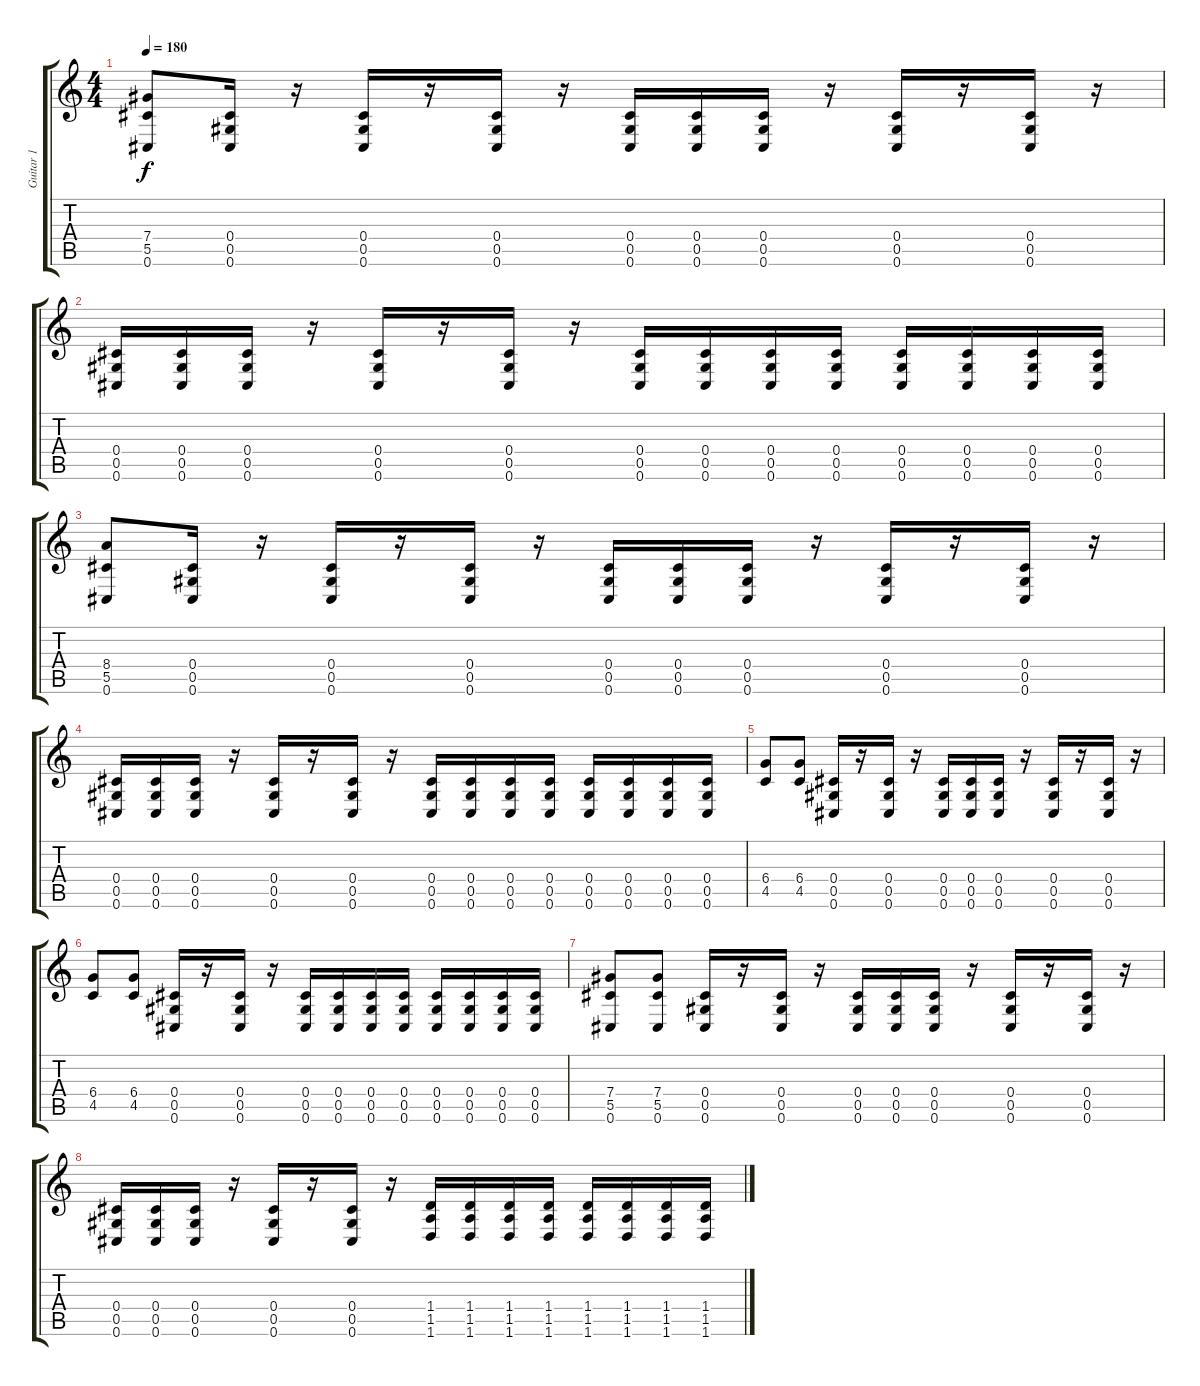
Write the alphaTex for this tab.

\track ("Guitar 1" "Guitar 1") {instrument overdrivenguitar}
\staff {score tabs}
\tuning (E4 Bb3 Gb3 Db3 Ab2 Db2) {hide}
\ts (4 4)
\tempo 180
\clef g2
\ks c
(7.4 5.5 0.6).8{dy f} (0.4 0.5 0.6).16 r.16 (0.4 0.5 0.6).16 r.16 (0.4 0.5 0.6).16 r.16 (0.4 0.5 0.6).16 (0.4 0.5 0.6).16 (0.4 0.5 0.6).16 r.16 (0.4 0.5 0.6).16 r.16 (0.4 0.5 0.6).16 r.16 |
(0.4 0.5 0.6).16 (0.4 0.5 0.6).16 (0.4 0.5 0.6).16 r.16 (0.4 0.5 0.6).16 r.16 (0.4 0.5 0.6).16 r.16 (0.4 0.5 0.6).16 (0.4 0.5 0.6).16 (0.4 0.5 0.6).16 (0.4 0.5 0.6).16 (0.4 0.5 0.6).16 (0.4 0.5 0.6).16 (0.4 0.5 0.6).16 (0.4 0.5 0.6).16 |
(8.4 5.5 0.6).8 (0.4 0.5 0.6).16 r.16 (0.4 0.5 0.6).16 r.16 (0.4 0.5 0.6).16 r.16 (0.4 0.5 0.6).16 (0.4 0.5 0.6).16 (0.4 0.5 0.6).16 r.16 (0.4 0.5 0.6).16 r.16 (0.4 0.5 0.6).16 r.16 |
(0.4 0.5 0.6).16 (0.4 0.5 0.6).16 (0.4 0.5 0.6).16 r.16 (0.4 0.5 0.6).16 r.16 (0.4 0.5 0.6).16 r.16 (0.4 0.5 0.6).16 (0.4 0.5 0.6).16 (0.4 0.5 0.6).16 (0.4 0.5 0.6).16 (0.4 0.5 0.6).16 (0.4 0.5 0.6).16 (0.4 0.5 0.6).16 (0.4 0.5 0.6).16 |
(6.4 4.5).8 (6.4 4.5).8 (0.4 0.5 0.6).16 r.16 (0.4 0.5 0.6).16 r.16 (0.4 0.5 0.6).16 (0.4 0.5 0.6).16 (0.4 0.5 0.6).16 r.16 (0.4 0.5 0.6).16 r.16 (0.4 0.5 0.6).16 r.16 |
(6.4 4.5).8 (6.4 4.5).8 (0.4 0.5 0.6).16 r.16 (0.4 0.5 0.6).16 r.16 (0.4 0.5 0.6).16 (0.4 0.5 0.6).16 (0.4 0.5 0.6).16 (0.4 0.5 0.6).16 (0.4 0.5 0.6).16 (0.4 0.5 0.6).16 (0.4 0.5 0.6).16 (0.4 0.5 0.6).16 |
(7.4 5.5 0.6).8 (7.4 5.5 0.6).8 (0.4 0.5 0.6).16 r.16 (0.4 0.5 0.6).16 r.16 (0.4 0.5 0.6).16 (0.4 0.5 0.6).16 (0.4 0.5 0.6).16 r.16 (0.4 0.5 0.6).16 r.16 (0.4 0.5 0.6).16 r.16 |
(0.4 0.5 0.6).16 (0.4 0.5 0.6).16 (0.4 0.5 0.6).16 r.16 (0.4 0.5 0.6).16 r.16 (0.4 0.5 0.6).16 r.16 (1.4 1.5 1.6).16 (1.4 1.5 1.6).16 (1.4 1.5 1.6).16 (1.4 1.5 1.6).16 (1.4 1.5 1.6).16 (1.4 1.5 1.6).16 (1.4 1.5 1.6).16 (1.4 1.5 1.6).16
